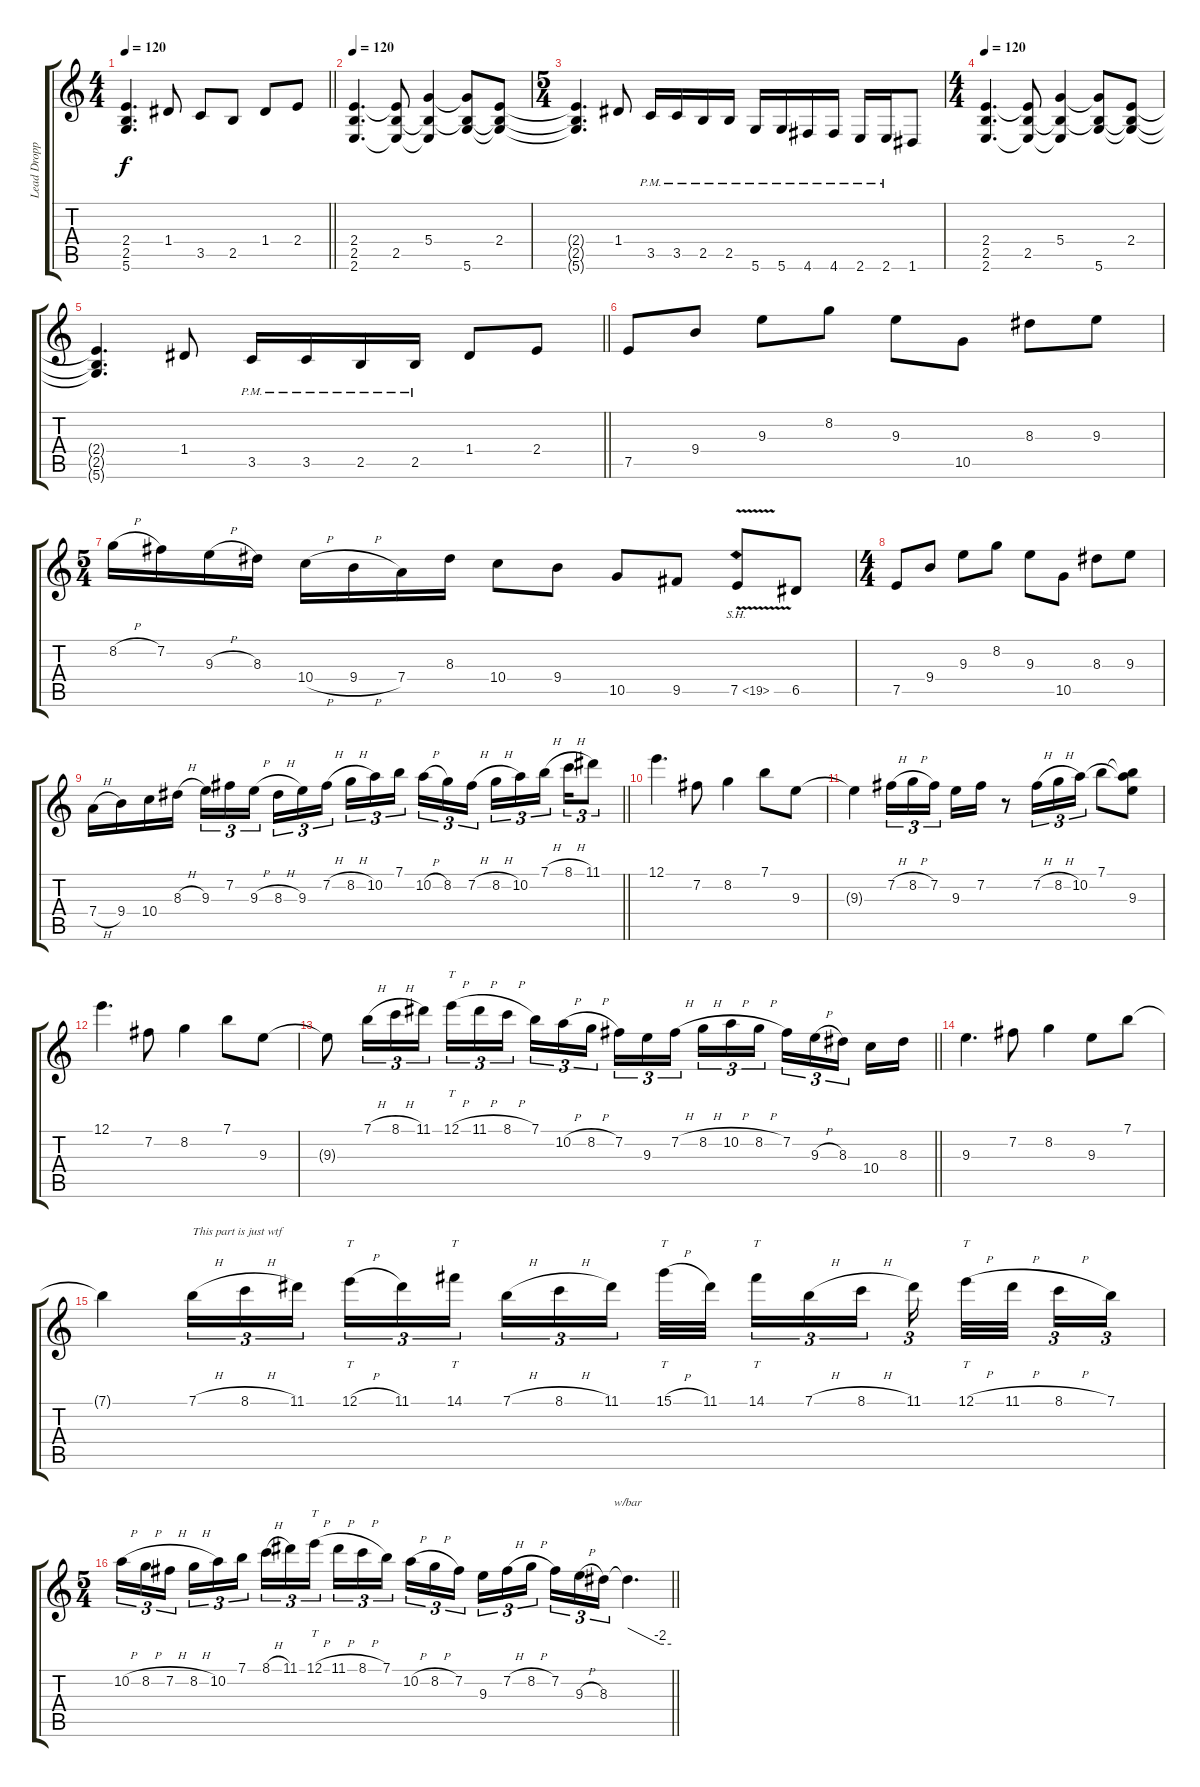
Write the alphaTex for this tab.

\track ("Lead Dropped D " "Lead Dropp") {instrument distortionguitar}
\staff {score tabs}
\tuning (E4 B3 G3 D3 A2 D2) {hide}
\ts (4 4)
\tempo 120
\clef g2
\barLineRight lightlight
\ks c
(2.4{t} 2.5{t} 5.6{t}).4{d dy f} 1.4.8 3.5.8 2.5.8 1.4.8 2.4.8 |
\tempo 120
(2.4 2.5 2.6).4{d} (2.4{t} 2.5 2.6{t}).8 (5.4 2.5{t} 2.6{t}).4 (5.4{t} 2.5{t} 5.6).8 (2.4 2.5{t} 5.6{t}).8 |
\ts (5 4)
(2.4{t} 2.5{t} 5.6{t}).4{d} 1.4.8 3.5{pm}.16 3.5{pm}.16 2.5{pm}.16 2.5{pm}.16 5.6{pm}.16 5.6{pm}.16 4.6{pm}.16 4.6{pm}.16 2.6{pm}.16 2.6{pm}.16 1.6.8 |
\ts (4 4)
\tempo 120
(2.4 2.5 2.6).4{d} (2.4{t} 2.5 2.6{t}).8 (5.4 2.5{t} 2.6{t}).4 (5.4{t} 2.5{t} 5.6).8 (2.4 2.5{t} 5.6{t}).8 |
\barLineRight lightlight
(2.4{t} 2.5{t} 5.6{t}).4{d} 1.4.8 3.5{pm}.16 3.5{pm}.16 2.5{pm}.16 2.5{pm}.16 1.4.8 2.4.8 |
\section ("" "")
7.5.8 9.4.8 9.3.8 8.2.8 9.3.8 10.5.8 8.3.8 9.3.8 |
\ts (5 4)
8.2{h}.16 7.2.16 9.3{h}.16 8.3.16 10.4{h}.16 9.4{h}.16 7.4.16 8.3.16 10.4.8 9.4.8 10.5.8 9.5.8 7.5{sh 12 v}.8 6.5.8 |
\ts (4 4)
7.5.8 9.4.8 9.3.8 8.2.8 9.3.8 10.5.8 8.3.8 9.3.8 |
\barLineRight lightlight
7.4{h}.16 9.4.16 10.4.16 8.3{h}.16 9.3.16{tu (3 2)} 7.2.16{tu (3 2)} 9.3{h}.16{tu (3 2) beam splitsecondary} 8.3{h}.16{tu (3 2)} 9.3.16{tu (3 2)} 7.2{h}.16{tu (3 2)} 8.2{h}.16{tu (3 2)} 10.2.16{tu (3 2)} 7.1.16{tu (3 2) beam splitsecondary} 10.2{h}.16{tu (3 2)} 8.2.16{tu (3 2)} 7.2{h}.16{tu (3 2)} 8.2{h}.16{tu (3 2)} 10.2.16{tu (3 2)} 7.1{h}.16{tu (3 2) beam splitsecondary} 8.1{h}.16{tu (3 2)} 11.1.8{tu (3 2)} |
12.1.4{d} 7.2.8 8.2.4 7.1.8 9.3.8 |
9.3{t}.4 7.2{h}.16{tu (3 2)} 8.2{h}.16{tu (3 2)} 7.2.16{tu (3 2) beam splitsecondary} 9.3.16 7.2.16 r.8 7.2{h}.16{tu (3 2)} 8.2{h}.16{tu (3 2)} 10.2.16{tu (3 2)} 7.1.8 (7.1{t} 10.2{t} 9.3).8 |
12.1.4{d} 7.2.8 8.2.4 7.1.8 9.3.8 |
\barLineRight lightlight
9.3{t}.8 7.1{h}.16{tu (3 2)} 8.1{h}.16{tu (3 2)} 11.1.16{tu (3 2)} 12.1{h}.16{tt tu (3 2)} 11.1{h}.16{tu (3 2)} 8.1{h}.16{tu (3 2) beam splitsecondary} 7.1.16{tu (3 2)} 10.2{h}.16{tu (3 2)} 8.2{h}.16{tu (3 2)} 7.2.16{tu (3 2)} 9.3.16{tu (3 2)} 7.2{h}.16{tu (3 2) beam splitsecondary} 8.2{h}.16{tu (3 2)} 10.2{h}.16{tu (3 2)} 8.2{h}.16{tu (3 2)} 7.2.16{tu (3 2)} 9.3{h}.16{tu (3 2)} 8.3.16{tu (3 2) beam splitsecondary} 10.4.16 8.3.16 |
9.3.4{d} 7.2.8 8.2.4 9.3.8 7.1.8 |
7.1{t}.4 7.1{h}.16{tu (3 2) txt "This part is just wtf"} 8.1{h}.16{tu (3 2)} 11.1.16{tu (3 2) beam splitsecondary} 12.1{h}.16{tt tu (3 2)} 11.1.16{tu (3 2)} 14.1.16{tt tu (3 2)} 7.1{h}.16{tu (3 2)} 8.1{h}.16{tu (3 2)} 11.1.16{tu (3 2) beam splitsecondary} 15.1{h}.32{tt} 11.1.32{beam splitsecondary} 14.1.16{tt tu (3 2)} 7.1{h}.16{tu (3 2)} 8.1{h}.16{tu (3 2) beam splitsecondary} 11.1.16{tu (3 2) beam splitsecondary} 12.1{h}.32{tt} 11.1{h}.32{beam splitsecondary} 8.1{h}.16{tu (3 2)} 7.1.16{tu (3 2)} |
\ts (5 4)
\barLineRight lightlight
10.2{h}.16{tu (3 2)} 8.2{h}.16{tu (3 2)} 7.2{h}.16{tu (3 2) beam splitsecondary} 8.2{h}.16{tu (3 2)} 10.2.16{tu (3 2)} 7.1.16{tu (3 2)} 8.1{h}.16{tu (3 2)} 11.1.16{tu (3 2)} 12.1{h}.16{tt tu (3 2) beam splitsecondary} 11.1{h}.16{tu (3 2)} 8.1{h}.16{tu (3 2)} 7.1.16{tu (3 2)} 10.2{h}.16{tu (3 2)} 8.2{h}.16{tu (3 2)} 7.2.16{tu (3 2) beam splitsecondary} 9.3.16{tu (3 2)} 7.2{h}.16{tu (3 2)} 8.2{h}.16{tu (3 2)} 7.2.16{tu (3 2)} 9.3{h}.16{tu (3 2)} 8.3.16{tu (3 2)} 8.3{t}.4{d tbe (custom default 0 0 45 -8 60 -8)}
